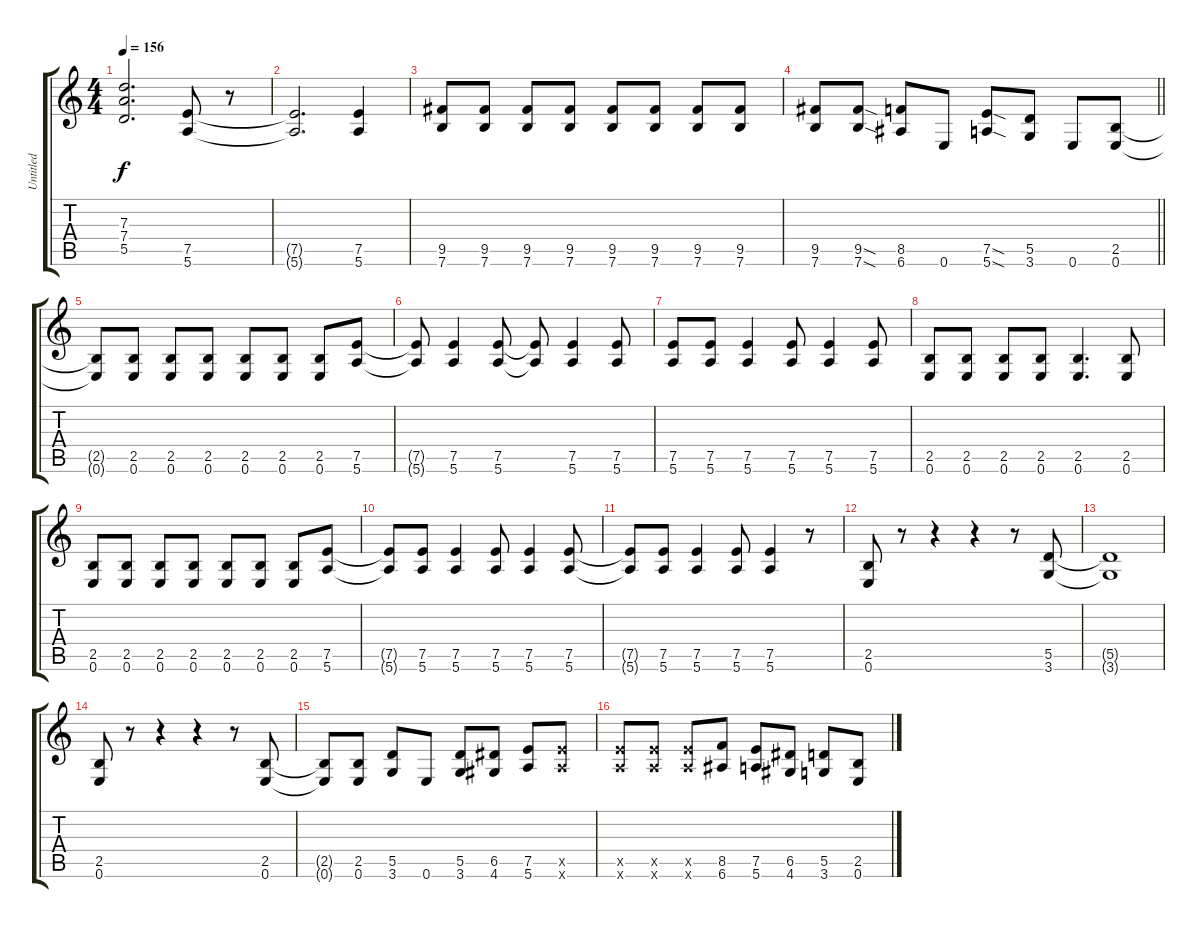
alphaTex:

\track ("Untitled" "Untitled") {instrument distortionguitar}
\staff {score tabs}
\tuning (E4 B3 G3 D3 A2 E2) {hide}
\ts (4 4)
\tempo 156
\clef g2
\ks c
(7.3 7.4 5.5).2{d dy f} (7.5 5.6).8 r.8 |
(7.5{t} 5.6{t}).2{d} (7.5 5.6).4 |
(9.5 7.6).8 (9.5 7.6).8 (9.5 7.6).8 (9.5 7.6).8 (9.5 7.6).8 (9.5 7.6).8 (9.5 7.6).8 (9.5 7.6).8 |
\barLineRight lightlight
(9.5 7.6).8 (9.5{sod} 7.6{sod}).8 (8.5 6.6).8 0.6.8 (7.5{sod} 5.6{sod}).8 (5.5 3.6).8 0.6.8 (2.5 0.6).8 |
(2.5{t} 0.6{t}).8 (2.5 0.6).8 (2.5 0.6).8 (2.5 0.6).8 (2.5 0.6).8 (2.5 0.6).8 (2.5 0.6).8 (7.5 5.6).8 |
(7.5{t} 5.6{t}).8 (7.5 5.6).4 (7.5 5.6).8 (7.5{t} 5.6{t}).8 (7.5 5.6).4 (7.5 5.6).8 |
(7.5 5.6).8 (7.5 5.6).8 (7.5 5.6).4 (7.5 5.6).8 (7.5 5.6).4 (7.5 5.6).8 |
(2.5 0.6).8 (2.5 0.6).8 (2.5 0.6).8 (2.5 0.6).8 (2.5 0.6).4{d} (2.5 0.6).8 |
(2.5 0.6).8 (2.5 0.6).8 (2.5 0.6).8 (2.5 0.6).8 (2.5 0.6).8 (2.5 0.6).8 (2.5 0.6).8 (7.5 5.6).8 |
(7.5{t} 5.6{t}).8 (7.5 5.6).8 (7.5 5.6).4 (7.5 5.6).8 (7.5 5.6).4 (7.5 5.6).8 |
(7.5{t} 5.6{t}).8 (7.5 5.6).8 (7.5 5.6).4 (7.5 5.6).8 (7.5 5.6).4 r.8 |
(2.5 0.6).8 r.8 r.4 r.4 r.8 (5.5 3.6).8 |
(5.5{t} 3.6{t}).1 |
(2.5 0.6).8 r.8 r.4 r.4 r.8 (2.5 0.6).8 |
(2.5{t} 0.6{t}).8 (2.5 0.6).8 (5.5 3.6).8 0.6.8 (5.5 3.6).8 (6.5 4.6).8 (7.5 5.6).8 (7.5{x} 5.6{x}).8 |
(7.5{x} 5.6{x}).8 (7.5{x} 5.6{x}).8 (7.5{x} 5.6{x}).8 (8.5 6.6).8 (7.5 5.6).8 (6.5 4.6).8 (5.5 3.6).8 (2.5 0.6).8
